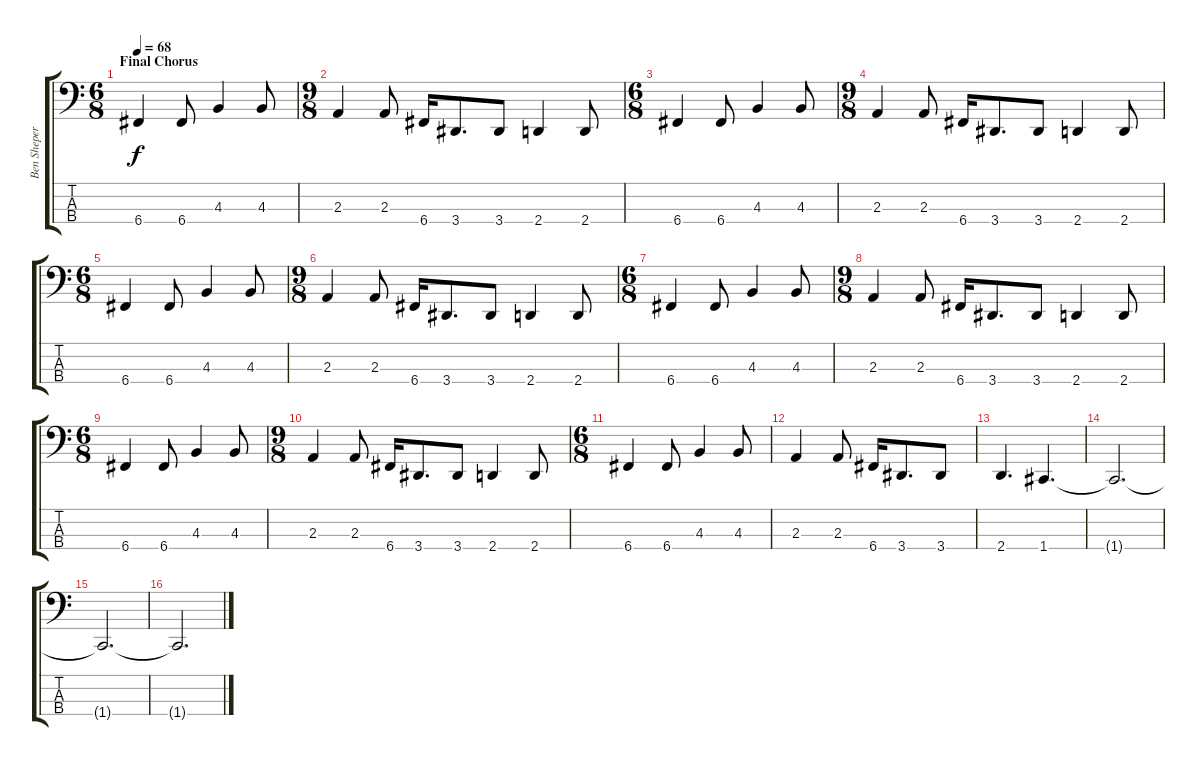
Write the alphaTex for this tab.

\track ("Ben Sheperd" "Ben Sheper") {instrument electricbassfinger}
\staff {score tabs}
\tuning (G2 D2 G1 C1) {hide}
\ts (6 8)
\section ("" "Final Chorus")
\tempo 68
\clef f4
\ks c
6.4.4{dy f} 6.4.8 4.3.4 4.3.8 |
\ts (9 8)
2.3.4 2.3.8 6.4.16 3.4.8{d} 3.4.8 2.4.4 2.4.8 |
\ts (6 8)
6.4.4 6.4.8 4.3.4 4.3.8 |
\ts (9 8)
2.3.4 2.3.8 6.4.16 3.4.8{d} 3.4.8 2.4.4 2.4.8 |
\ts (6 8)
6.4.4 6.4.8 4.3.4 4.3.8 |
\ts (9 8)
2.3.4 2.3.8 6.4.16 3.4.8{d} 3.4.8 2.4.4 2.4.8 |
\ts (6 8)
6.4.4 6.4.8 4.3.4 4.3.8 |
\ts (9 8)
2.3.4 2.3.8 6.4.16 3.4.8{d} 3.4.8 2.4.4 2.4.8 |
\ts (6 8)
6.4.4 6.4.8 4.3.4 4.3.8 |
\ts (9 8)
2.3.4 2.3.8 6.4.16 3.4.8{d} 3.4.8 2.4.4 2.4.8 |
\ts (6 8)
6.4.4 6.4.8 4.3.4 4.3.8 |
2.3.4 2.3.8 6.4.16 3.4.8{d} 3.4.8 |
2.4.4{d} 1.4.4{d} |
1.4{t}.2{d} |
1.4{t}.2{d volume 0} |
1.4{t}.2{d}
